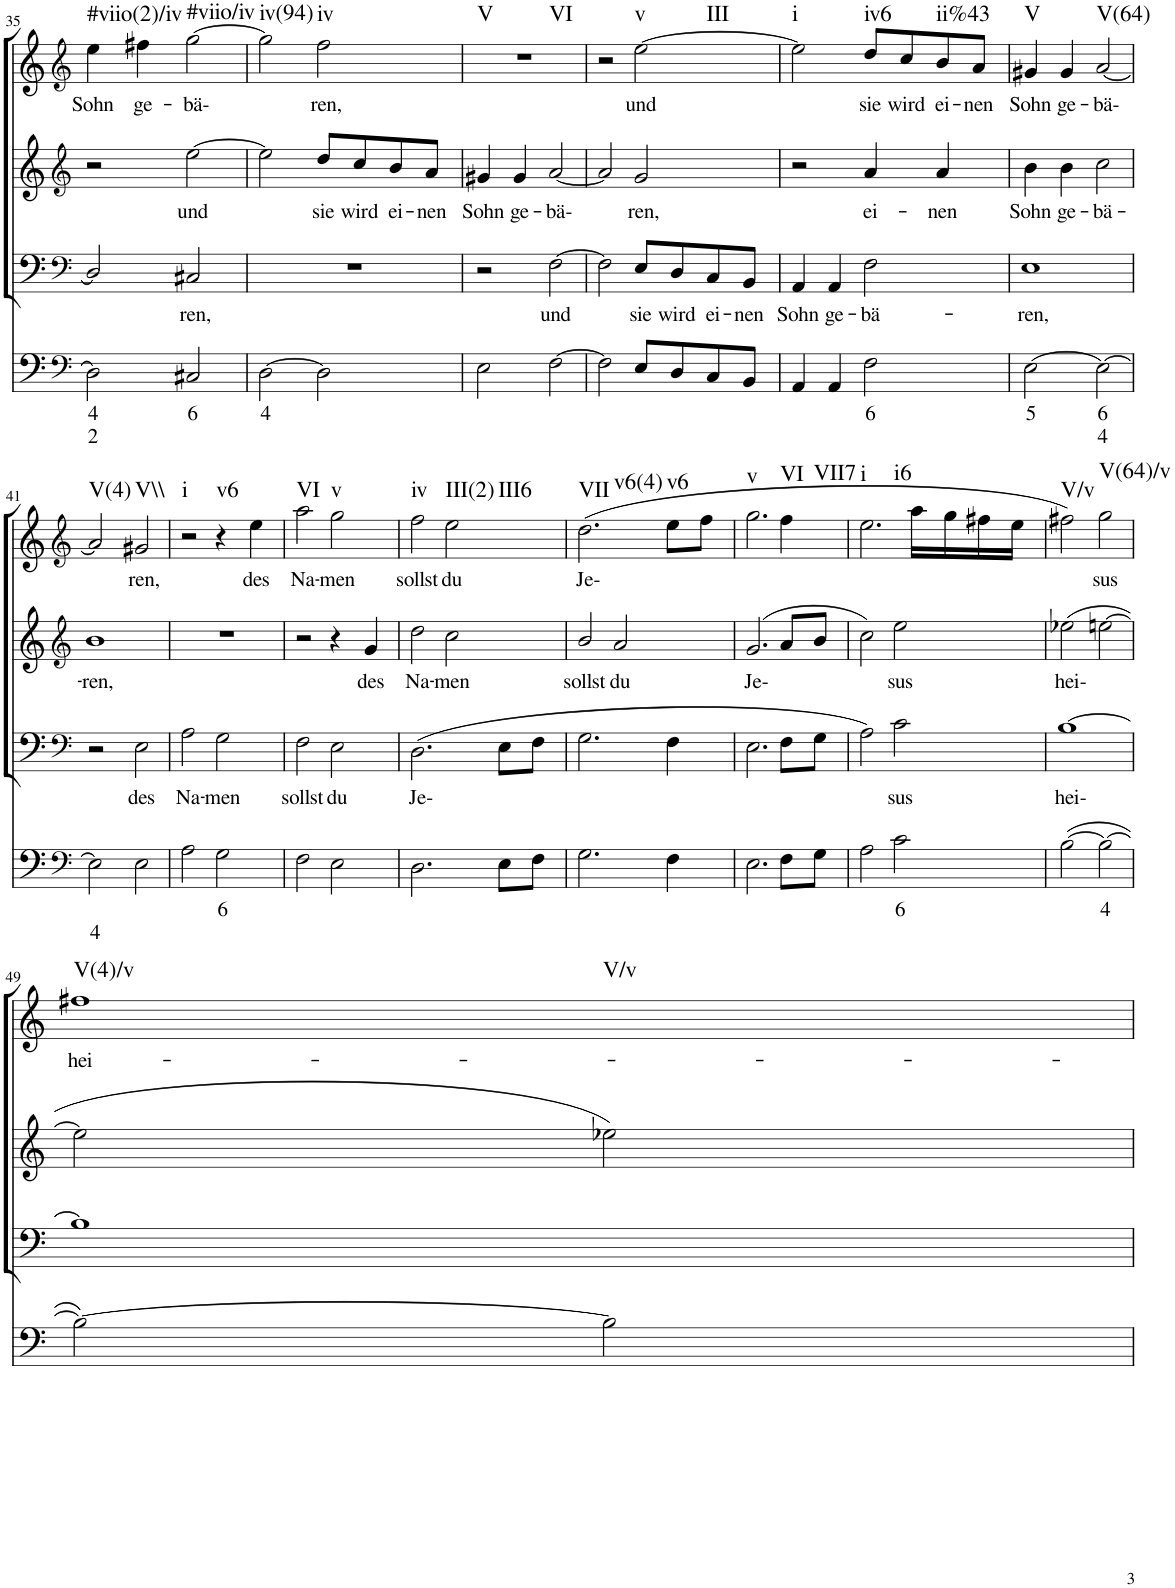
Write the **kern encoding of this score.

**kern	**text	**text	**kern	**text	**kern	**text	**kern	**text	**harte
*part4	*part4	*part4	*part3	*part3	*part2	*part2	*part1	*part1	*part1
*staff4	*staff4	*staff4	*staff3	*staff3	*staff2	*staff2	*staff1	*staff1	*
*I"Continuo	*	*	*I"Bass	*	*I"Soprano II	*	*I"Soprano I	*	*
!!LO:PB:g=z
*clefF4	*	*	*clefF4	*	*clefG2	*	*clefG2	*	*
*k[]	*	*	*k[]	*	*k[]	*	*k[]	*	*
*M4/4	*	*	*M4/4	*	*M4/4	*	*M4/4	*	*
=35	=35	=35	=35	=35	=35	=35	=35	=35	=35
!	!LO:LY:b	!LO:LY:b	!	!	!	!	!	!LO:LY:b	!LO:H:kt=#viio(2)/iv
2D\]	4	2	2D/]	.	2r	.	4ee\	Sohn	N
!	!	!	!	!	!	!	!	!LO:LY:b	!
.	.	.	.	.	.	.	4ff#X\	ge-	.
!	!LO:LY:b	!	!	!LO:LY:b	!	!LO:LY:b	!	!LO:LY:b	!LO:H:kt=#viio/iv
2C#X/	6	.	2C#X/	ren,	[2ee\	und	[2gg\	bä-	N
=36	=36	=36	=36	=36	=36	=36	=36	=36	=36
!	!LO:LY:b	!	!	!	!	!	!	!	!LO:H:kt=iv(94)
[2D\	4	.	1r	.	2ee\]	.	2gg\]	.	N
!	!	!	!	!	!	!LO:LY:b	!	!LO:LY:b	!LO:H:kt=iv
2D\]	.	.	.	.	8dd/L	sie	2ff\	ren,	N
!	!	!	!	!	!	!LO:LY:b	!	!	!
.	.	.	.	.	8cc/	wird	.	.	.
!	!	!	!	!	!	!LO:LY:b	!	!	!
.	.	.	.	.	8b/	ei-	.	.	.
!	!	!	!	!	!	!LO:LY:b	!	!	!
.	.	.	.	.	8a/J	nen	.	.	.
=37	=37	=37	=37	=37	=37	=37	=37	=37	=37
!	!	!	!	!	!	!LO:LY:b	!	!	!LO:H:n=1:kt=V
!	!	!	!	!	!	!	!	!	!LO:H:n=2:kt=VI
2E\	.	.	2r	.	4g#X/	Sohn	1r	.	N N
!	!	!	!	!	!	!LO:LY:b	!	!	!
.	.	.	.	.	4g#/	ge-	.	.	.
!	!	!	!	!LO:LY:b	!	!LO:LY:b	!	!	!
[2F\	.	.	[2F\	und	[2a/	bä-	.	.	.
=38	=38	=38	=38	=38	=38	=38	=38	=38	=38
2F\]	.	.	2F\]	.	2a/]	.	2r	.	.
!	!	!	!	!LO:LY:b	!	!LO:LY:b	!	!LO:LY:b	!LO:H:n=1:kt=v
!	!	!	!	!	!	!	!	!	!LO:H:n=2:kt=III
8E/L	.	.	8E/L	sie	2g/	ren,	[2ee\	und	N N
!	!	!	!	!LO:LY:b	!	!	!	!	!
8D/	.	.	8D/	wird	.	.	.	.	.
!	!	!	!	!LO:LY:b	!	!	!	!	!
8C/	.	.	8C/	ei-	.	.	.	.	.
!	!	!	!	!LO:LY:b	!	!	!	!	!
8BB/J	.	.	8BB/J	nen	.	.	.	.	.
=39	=39	=39	=39	=39	=39	=39	=39	=39	=39
!	!	!	!	!LO:LY:b	!	!	!	!	!LO:H:kt=i
4AA/	.	.	4AA/	Sohn	2r	.	2ee\]	.	N
!	!	!	!	!LO:LY:b	!	!	!	!	!
4AA/	.	.	4AA/	ge-	.	.	.	.	.
!	!LO:LY:b	!	!	!LO:LY:b	!	!LO:LY:b	!	!LO:LY:b	!LO:H:kt=iv6
2F\	6	.	2F\	bä-	4a/	ei-	8dd/L	sie	N
!	!	!	!	!	!	!	!	!LO:LY:b	!
.	.	.	.	.	.	.	8cc/	wird	.
!	!	!	!	!	!	!LO:LY:b	!	!LO:LY:b	!LO:H:kt=ii%43
.	.	.	.	.	4a/	nen	8b/	ei-	N
!	!	!	!	!	!	!	!	!LO:LY:b	!
.	.	.	.	.	.	.	8a/J	nen	.
=40	=40	=40	=40	=40	=40	=40	=40	=40	=40
!	!LO:LY:b	!	!	!LO:LY:b	!	!LO:LY:b	!	!LO:LY:b	!LO:H:kt=V
[2E\	5	.	1E	ren,	4b\	Sohn	4g#X/	Sohn	N
!	!	!	!	!	!	!LO:LY:b	!	!LO:LY:b	!
.	.	.	.	.	4b\	ge-	4g#/	ge-	.
!	!LO:LY:b	!LO:LY:b	!	!	!	!LO:LY:b	!	!LO:LY:b	!LO:H:kt=V(64)
2E\_	6	4	.	.	2cc\	bä-	[2a/	bä-	N
!!LO:LB:g=z
=41	=41	=41	=41	=41	=41	=41	=41	=41	=41
*clefF4	*	*	*clefF4	*	*clefG2	*	*clefG2	*	*
!	!	!LO:LY:b	!	!	!	!LO:LY:b	!	!	!LO:H:kt=V(4)
2E\]	.	4	2r	.	1b	ren,	2a/]	.	N
!	!	!	!	!LO:LY:b	!	!	!	!LO:LY:b	!LO:H:kt=V\\
2E\	.	.	2E\	des	.	.	2g#X/	ren,	N
=42	=42	=42	=42	=42	=42	=42	=42	=42	=42
!	!	!	!	!LO:LY:b	!	!	!	!	!LO:H:kt=i
2A\	.	.	2A\	Na-	1r	.	2r	.	N
!	!LO:LY:b	!	!	!LO:LY:b	!	!	!	!	!LO:H:kt=v6
2G\	6	.	2G\	men	.	.	4r	.	N
!	!	!	!	!	!	!	!	!LO:LY:b	!
.	.	.	.	.	.	.	4ee\	des	.
=43	=43	=43	=43	=43	=43	=43	=43	=43	=43
!	!	!	!	!LO:LY:b	!	!	!	!LO:LY:b	!LO:H:kt=VI
2F\	.	.	2F\	sollst	2r	.	2aa\	Na-	N
!	!	!	!	!LO:LY:b	!	!	!	!LO:LY:b	!LO:H:kt=v
2E\	.	.	2E\	du	4r	.	2gg\	men	N
!	!	!	!	!	!	!LO:LY:b	!	!	!
.	.	.	.	.	4g/	des	.	.	.
=44	=44	=44	=44	=44	=44	=44	=44	=44	=44
!	!	!	!	!LO:LY:b	!	!LO:LY:b	!	!LO:LY:b	!LO:H:kt=iv
2.D\	.	.	(2.D\	Je-	2dd\	Na-	2ff\	sollst	N
!	!	!	!	!	!	!LO:LY:b	!	!LO:LY:b	!LO:H:n=1:kt=III(2)
!	!	!	!	!	!	!	!	!	!LO:H:n=2:kt=III6
.	.	.	.	.	2cc\	men	2ee\	du	N N
8E\L	.	.	8E\L	.	.	.	.	.	.
8F\J	.	.	8F\J	.	.	.	.	.	.
=45	=45	=45	=45	=45	=45	=45	=45	=45	=45
!	!	!	!	!	!	!LO:LY:b	!	!LO:LY:b	!LO:H:n=1:kt=VII
!	!	!	!	!	!	!	!	!	!LO:H:n=2:kt=v6(4)
2.G\	.	.	2.G\	.	2b/	sollst	(2.dd\	Je-	N N
!	!	!	!	!	!	!LO:LY:b	!	!	!
.	.	.	.	.	2a/	du	.	.	.
!	!	!	!	!	!	!	!	!	!LO:H:kt=v6
4F\	.	.	4F\	.	.	.	8ee\L	.	N
.	.	.	.	.	.	.	8ff\J	.	.
=46	=46	=46	=46	=46	=46	=46	=46	=46	=46
!	!	!	!	!	!	!LO:LY:b	!	!	!LO:H:kt=v
2.E\	.	.	2.E\	.	(2.g/	Je-	2.gg\	.	N
!	!	!	!	!	!	!	!	!	!LO:H:n=1:kt=VI
!	!	!	!	!	!	!	!	!	!LO:H:n=2:kt=VII7
8F\L	.	.	8F\L	.	8a/L	.	4ff\	.	N N
8G\J	.	.	8G\J	.	8b/J	.	.	.	.
=47	=47	=47	=47	=47	=47	=47	=47	=47	=47
!	!	!	!	!	!	!	!	!	!LO:H:n=1:kt=i
!	!	!	!	!	!	!	!	!	!LO:H:n=2:kt=i6
2A\	.	.	2A\)	.	2cc\)	.	2.ee\	.	N N
!	!LO:LY:b	!	!	!LO:LY:b	!	!LO:LY:b	!	!	!
2c\	6	.	2c\	sus	2ee\	sus	.	.	.
.	.	.	.	.	.	.	16aa\LL	.	.
.	.	.	.	.	.	.	16gg\	.	.
.	.	.	.	.	.	.	16ff#X\	.	.
.	.	.	.	.	.	.	16ee\JJ	.	.
=48	=48	=48	=48	=48	=48	=48	=48	=48	=48
!	!	!	!	!LO:LY:b	!	!LO:LY:b	!	!	!LO:H:kt=V/v
([2B\	.	.	[1B	hei-	(2ee-X\	hei-	2ff#X\)	.	N
!	!LO:LY:b	!	!	!	!	!	!	!LO:LY:b	!LO:H:kt=V(64)/v
2B\_	4	.	.	.	[2een\	.	2gg\	sus	N
!!LO:LB:g=z
=49	=49	=49	=49	=49	=49	=49	=49	=49	=49
!	!	!	!	!	!	!	!	!LO:LY:b	!LO:H:n=1:kt=V(4)/v
!	!	!	!	!	!	!	!	!	!LO:H:n=2:kt=V/v
2B\_)	.	.	1B]	.	2ee\]	.	1ff#X	hei-	N N
2B\]	.	.	.	.	2ee-X\)	.	.	.	.
=	=	=	=	=	=	=	=	=	=
*-	*-	*-	*-	*-	*-	*-	*-	*-	*-
